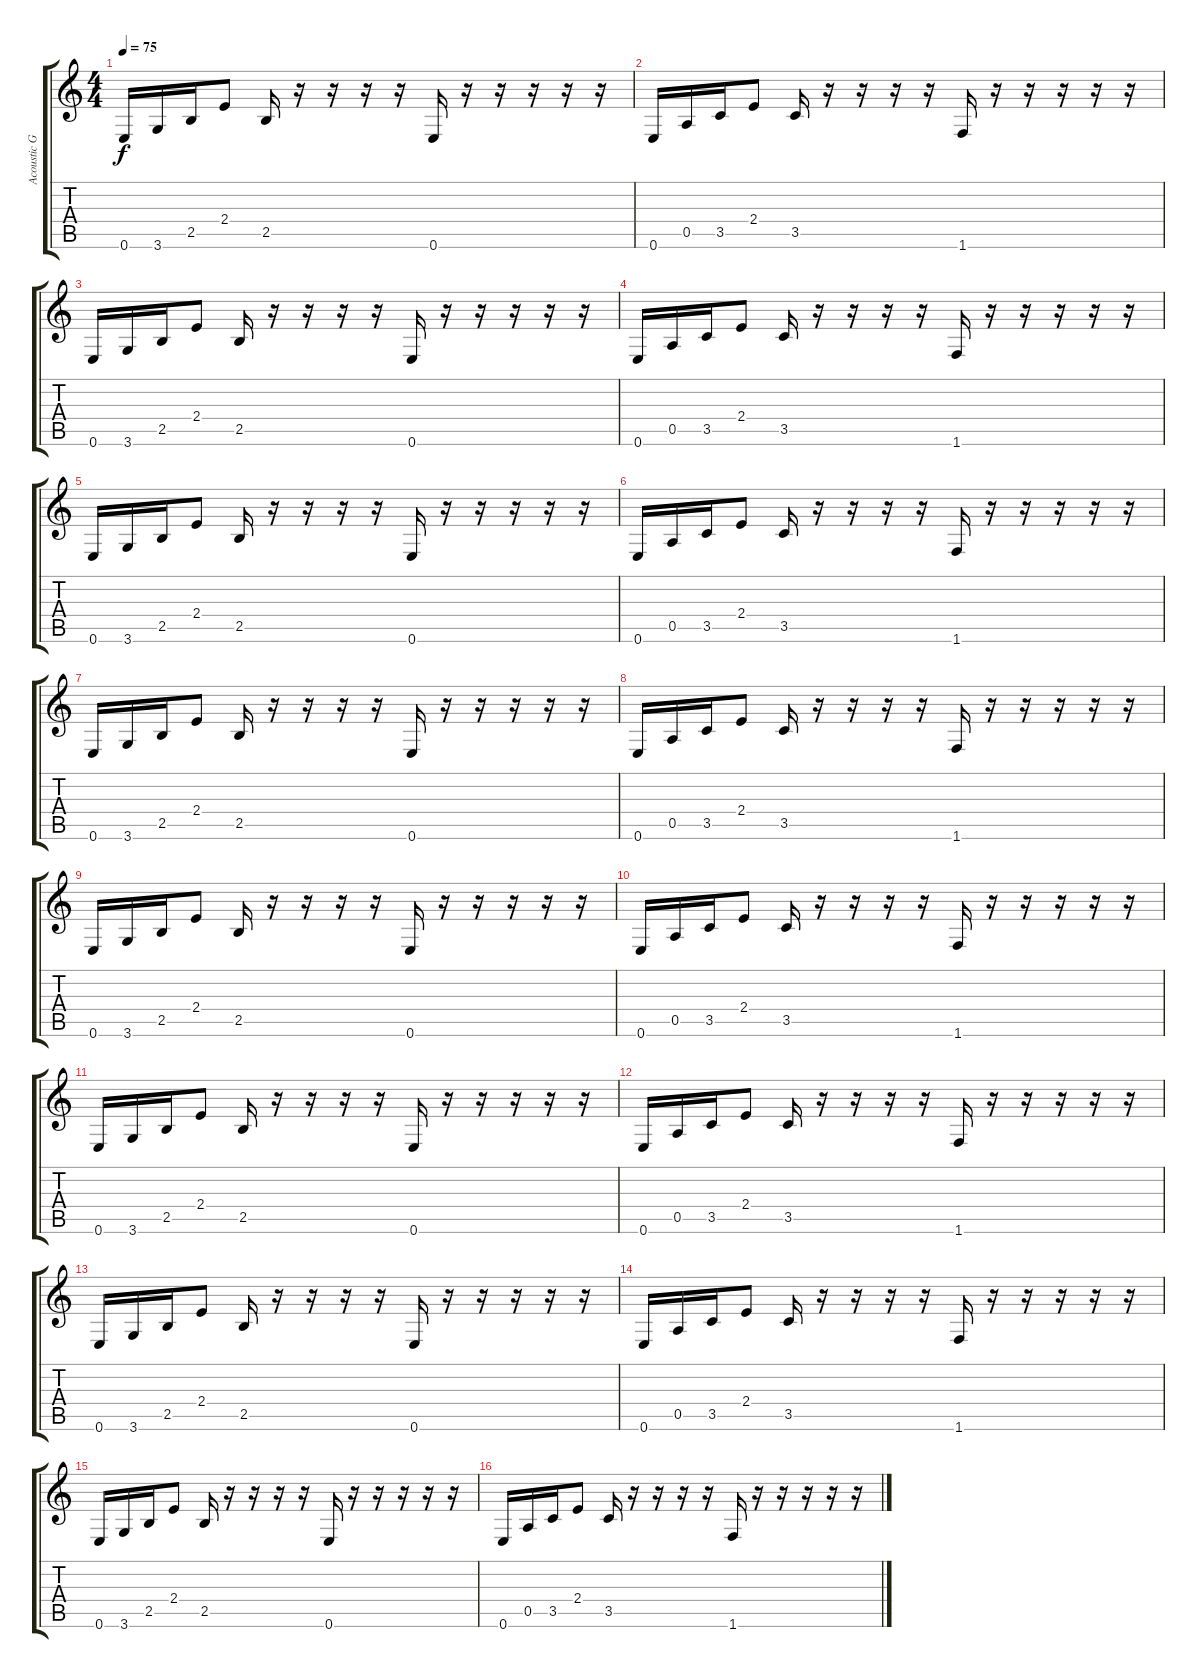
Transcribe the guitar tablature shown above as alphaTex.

\track ("Acoustic Guitar 1" "Acoustic G") {instrument acousticguitarnylon}
\staff {score tabs}
\tuning (E4 B3 G3 D3 A2 E2) {hide}
\ts (4 4)
\tempo 75
\clef g2
\ks c
0.6.16{dy f} 3.6.16 2.5.16 2.4.8 2.5.16 r.16 r.16 r.16 r.16 0.6.16 r.16 r.16 r.16 r.16 r.16 |
0.6.16 0.5.16 3.5.16 2.4.8 3.5.16 r.16 r.16 r.16 r.16 1.6.16 r.16 r.16 r.16 r.16 r.16 |
0.6.16 3.6.16 2.5.16 2.4.8 2.5.16 r.16 r.16 r.16 r.16 0.6.16 r.16 r.16 r.16 r.16 r.16 |
0.6.16 0.5.16 3.5.16 2.4.8 3.5.16 r.16 r.16 r.16 r.16 1.6.16 r.16 r.16 r.16 r.16 r.16 |
0.6.16 3.6.16 2.5.16 2.4.8 2.5.16 r.16 r.16 r.16 r.16 0.6.16 r.16 r.16 r.16 r.16 r.16 |
0.6.16 0.5.16 3.5.16 2.4.8 3.5.16 r.16 r.16 r.16 r.16 1.6.16 r.16 r.16 r.16 r.16 r.16 |
0.6.16 3.6.16 2.5.16 2.4.8 2.5.16 r.16 r.16 r.16 r.16 0.6.16 r.16 r.16 r.16 r.16 r.16 |
0.6.16 0.5.16 3.5.16 2.4.8 3.5.16 r.16 r.16 r.16 r.16 1.6.16 r.16 r.16 r.16 r.16 r.16 |
0.6.16{volume 10} 3.6.16 2.5.16 2.4.8 2.5.16 r.16 r.16 r.16 r.16 0.6.16 r.16 r.16 r.16 r.16 r.16 |
0.6.16 0.5.16 3.5.16 2.4.8 3.5.16 r.16 r.16 r.16 r.16 1.6.16 r.16 r.16 r.16 r.16 r.16 |
0.6.16 3.6.16 2.5.16 2.4.8 2.5.16 r.16 r.16 r.16 r.16 0.6.16 r.16 r.16 r.16 r.16 r.16 |
0.6.16 0.5.16 3.5.16 2.4.8 3.5.16 r.16 r.16 r.16 r.16 1.6.16 r.16 r.16 r.16 r.16 r.16 |
0.6.16 3.6.16 2.5.16 2.4.8 2.5.16 r.16 r.16 r.16 r.16 0.6.16 r.16 r.16 r.16 r.16 r.16 |
0.6.16 0.5.16 3.5.16 2.4.8 3.5.16 r.16 r.16 r.16 r.16 1.6.16 r.16 r.16 r.16 r.16 r.16 |
0.6.16 3.6.16 2.5.16 2.4.8 2.5.16 r.16 r.16 r.16 r.16 0.6.16 r.16 r.16 r.16 r.16 r.16 |
0.6.16 0.5.16 3.5.16 2.4.8 3.5.16 r.16 r.16 r.16 r.16 1.6.16 r.16 r.16 r.16 r.16 r.16
